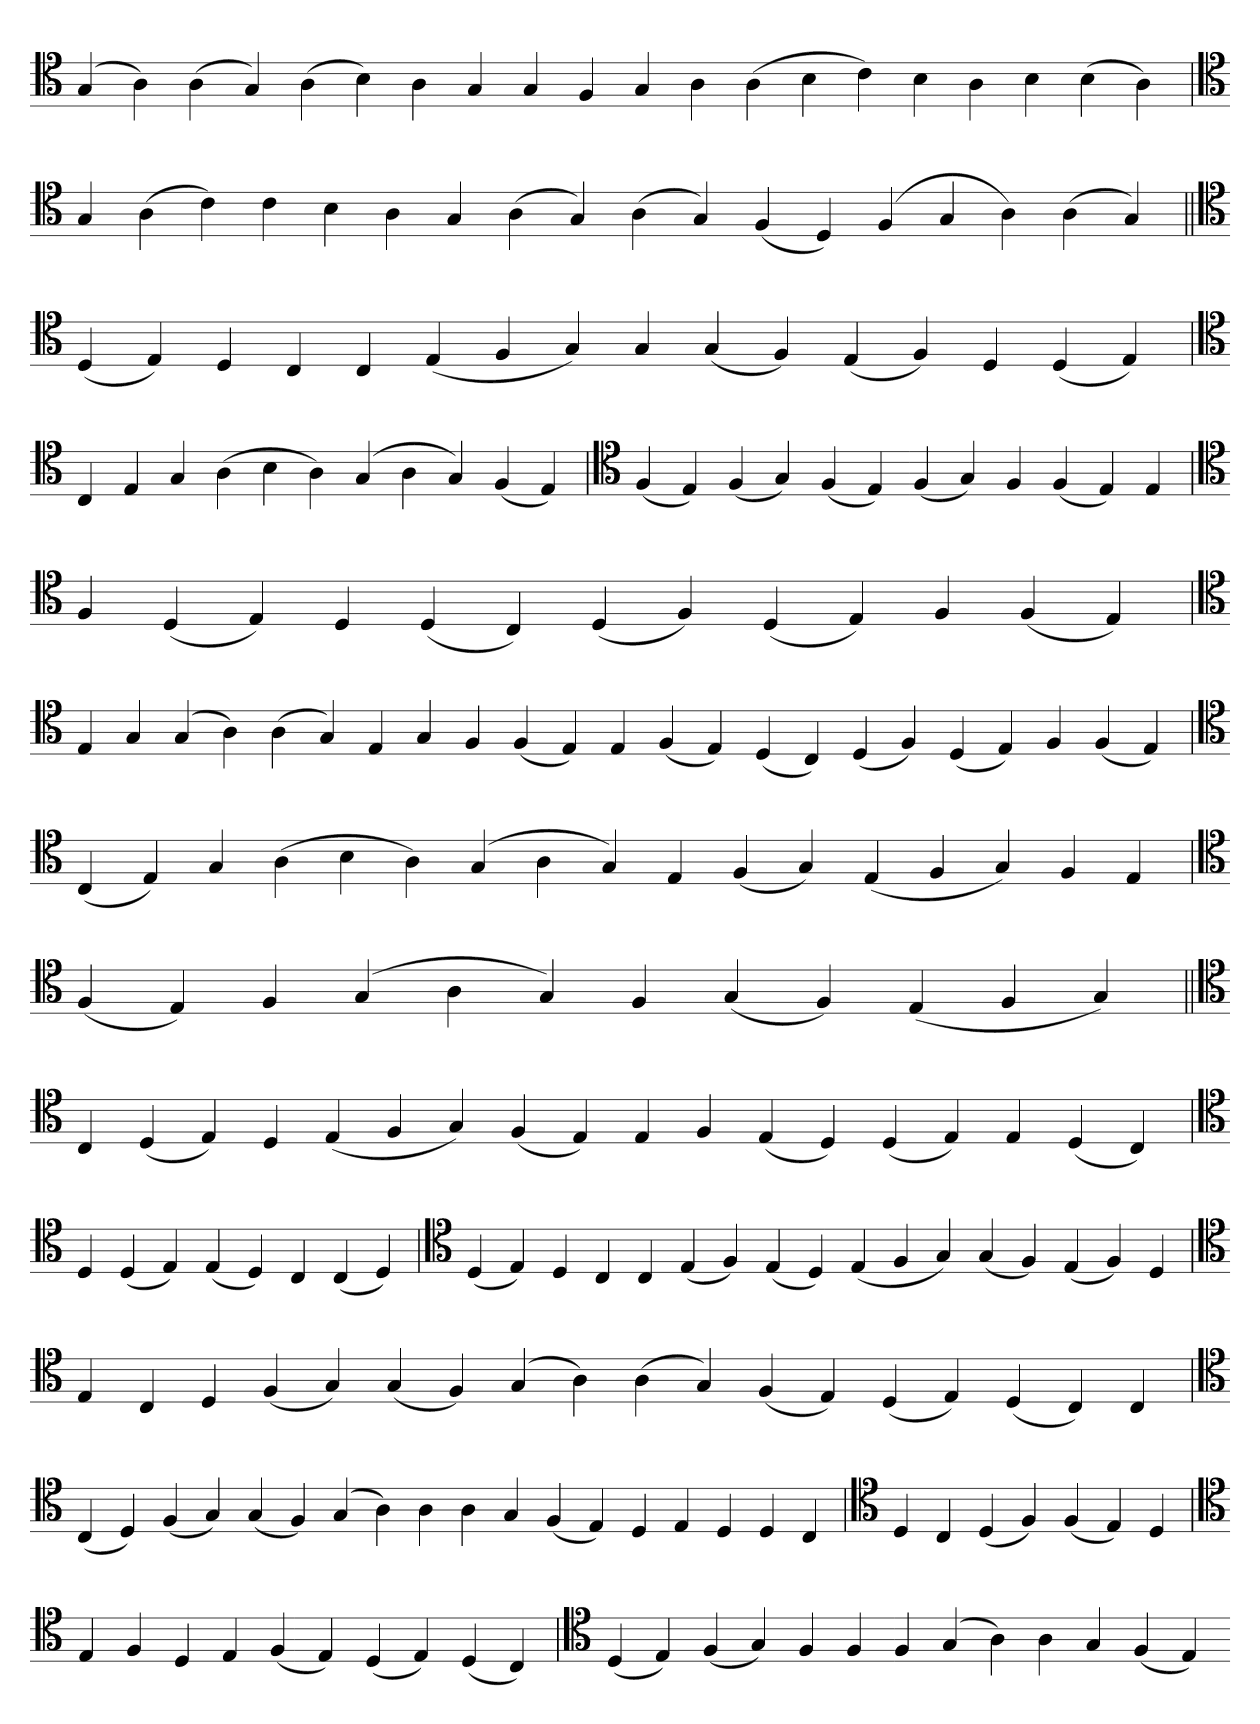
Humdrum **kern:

**kern
*part1
*staff1
*clefC4
=
(4G
4A)
(4A
4G)
(4A
4B)
4A
4G
4G
4F
4G
4A
(4A
4B
4c)
4B
4A
4B
(4B
4A)
='
*clefC4
4G
(4A
4c)
4c
4B
4A
4G
(4A
4G)
(4A
4G)
(4F
4D)
(4F
4G
4A)
(4A
4G)
=||
*clefC4
(4D
4E)
4D
4C
4C
(4E
4F
4G)
4G
(4G
4F)
(4E
4F)
4D
(4D
4E)
=`
*clefC4
4C
4E
4G
(4A
4B
4A)
(4G
4A
4G)
(4F
4E)
=`
*clefC4
(4F
4E)
(4F
4G)
(4F
4E)
(4F
4G)
4F
(4F
4E)
4E
='
*clefC4
4F
(4D
4E)
4D
(4D
4C)
(4D
4F)
(4D
4E)
4F
(4F
4E)
='
*clefC4
4E
4G
(4G
4A)
(4A
4G)
4E
4G
4F
(4F
4E)
4E
(4F
4E)
(4D
4C)
(4D
4F)
(4D
4E)
4F
(4F
4E)
='
*clefC4
(4C
4E)
4G
(4A
4B
4A)
(4G
4A
4G)
4E
(4F
4G)
(4E
4F
4G)
4F
4E
=`
*clefC4
(4F
4E)
4F
(4G
4A
4G)
4F
(4G
4F)
(4E
4F
4G)
=||
*clefC4
4C
(4D
4E)
4D
(4E
4F
4G)
(4F
4E)
4E
4F
(4E
4D)
(4D
4E)
4E
(4D
4C)
=`
*clefC4
4D
(4D
4E)
(4E
4D)
4C
(4C
4D)
=
*clefC4
(4D
4E)
4D
4C
4C
(4E
4F)
(4E
4D)
(4E
4F
4G)
(4G
4F)
(4E
4F)
4D
=`
*clefC4
4E
4C
4D
(4F
4G)
(4G
4F)
(4G
4A)
(4A
4G)
(4F
4E)
(4D
4E)
(4D
4C)
4C
='
*clefC4
(4C
4D)
(4F
4G)
(4G
4F)
(4G
4A)
4A
4A
4G
(4F
4E)
4D
4E
4D
4D
4C
=
*clefC4
4D
4C
(4D
4F)
(4F
4E)
4D
=`
*clefC4
4E
4F
4D
4E
(4F
4E)
(4D
4E)
(4D
4C)
='
*clefC4
(4D
4E)
(4F
4G)
4F
4F
4F
(4G
4A)
4A
4G
(4F
4E)
=-
*-
